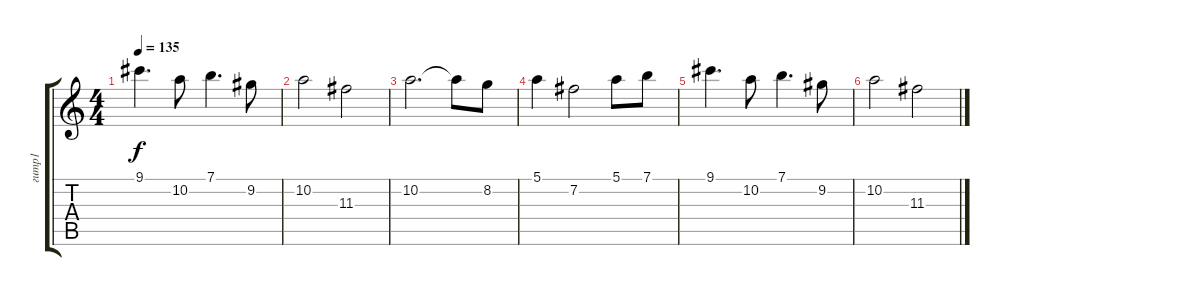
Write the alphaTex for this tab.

\track ("гитр1" "гитр1") {instrument overdrivenguitar}
\staff {score tabs}
\tuning (E4 B3 G3 D3 A2 E2) {hide}
\ts (4 4)
\tempo 135
\clef g2
\ks c
9.1.4{d dy f} 10.2.8 7.1.4{d} 9.2.8 |
10.2.2 11.3.2 |
10.2.2{d} 10.2{t}.8 8.2.8 |
5.1.4 7.2.2 5.1.8 7.1.8 |
9.1.4{d} 10.2.8 7.1.4{d} 9.2.8 |
10.2.2 11.3.2
